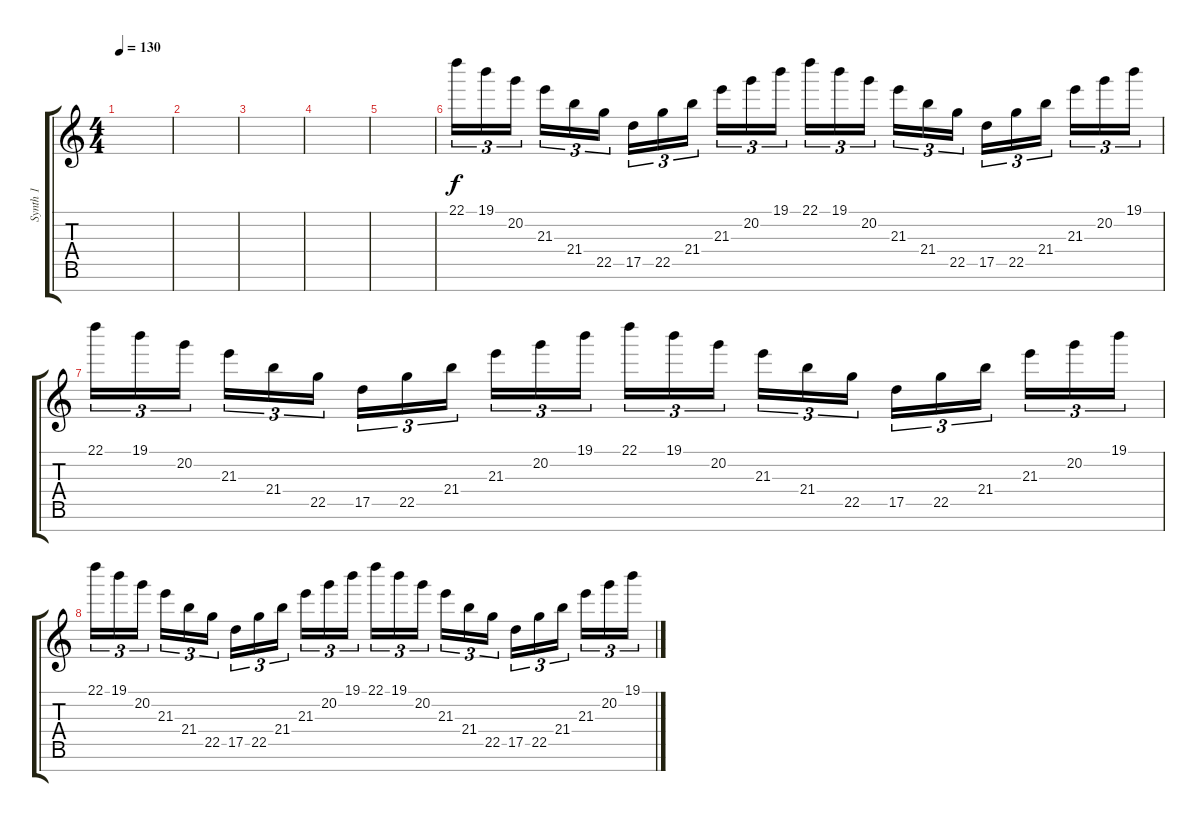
\track ("Synth 1" "Synth 1") {instrument synthbass1}
\staff {score tabs}
\tuning (E4 B3 G3 D3 A2 E2 B1) {hide}
\ts (4 4)
\tempo 130
\clef g2
\ks c
|
|
|
|
|
22.1.16{tu (3 2) instrument lead2sawtooth} 19.1.16{tu (3 2)} 20.2.16{tu (3 2) beam splitsecondary} 21.3.16{tu (3 2)} 21.4.16{tu (3 2)} 22.5.16{tu (3 2)} 17.5.16{tu (3 2)} 22.5.16{tu (3 2)} 21.4.16{tu (3 2) beam splitsecondary} 21.3.16{tu (3 2)} 20.2.16{tu (3 2)} 19.1.16{tu (3 2)} 22.1.16{tu (3 2)} 19.1.16{tu (3 2)} 20.2.16{tu (3 2) beam splitsecondary} 21.3.16{tu (3 2)} 21.4.16{tu (3 2)} 22.5.16{tu (3 2)} 17.5.16{tu (3 2)} 22.5.16{tu (3 2)} 21.4.16{tu (3 2) beam splitsecondary} 21.3.16{tu (3 2)} 20.2.16{tu (3 2)} 19.1.16{tu (3 2)} |
22.1.16{tu (3 2)} 19.1.16{tu (3 2)} 20.2.16{tu (3 2) beam splitsecondary} 21.3.16{tu (3 2)} 21.4.16{tu (3 2)} 22.5.16{tu (3 2)} 17.5.16{tu (3 2)} 22.5.16{tu (3 2)} 21.4.16{tu (3 2) beam splitsecondary} 21.3.16{tu (3 2)} 20.2.16{tu (3 2)} 19.1.16{tu (3 2)} 22.1.16{tu (3 2)} 19.1.16{tu (3 2)} 20.2.16{tu (3 2) beam splitsecondary} 21.3.16{tu (3 2)} 21.4.16{tu (3 2)} 22.5.16{tu (3 2)} 17.5.16{tu (3 2)} 22.5.16{tu (3 2)} 21.4.16{tu (3 2) beam splitsecondary} 21.3.16{tu (3 2)} 20.2.16{tu (3 2)} 19.1.16{tu (3 2)} |
22.1.16{tu (3 2)} 19.1.16{tu (3 2)} 20.2.16{tu (3 2) beam splitsecondary} 21.3.16{tu (3 2)} 21.4.16{tu (3 2)} 22.5.16{tu (3 2)} 17.5.16{tu (3 2)} 22.5.16{tu (3 2)} 21.4.16{tu (3 2) beam splitsecondary} 21.3.16{tu (3 2)} 20.2.16{tu (3 2)} 19.1.16{tu (3 2)} 22.1.16{tu (3 2)} 19.1.16{tu (3 2)} 20.2.16{tu (3 2) beam splitsecondary} 21.3.16{tu (3 2)} 21.4.16{tu (3 2)} 22.5.16{tu (3 2)} 17.5.16{tu (3 2)} 22.5.16{tu (3 2)} 21.4.16{tu (3 2) beam splitsecondary} 21.3.16{tu (3 2)} 20.2.16{tu (3 2)} 19.1.16{tu (3 2)}
